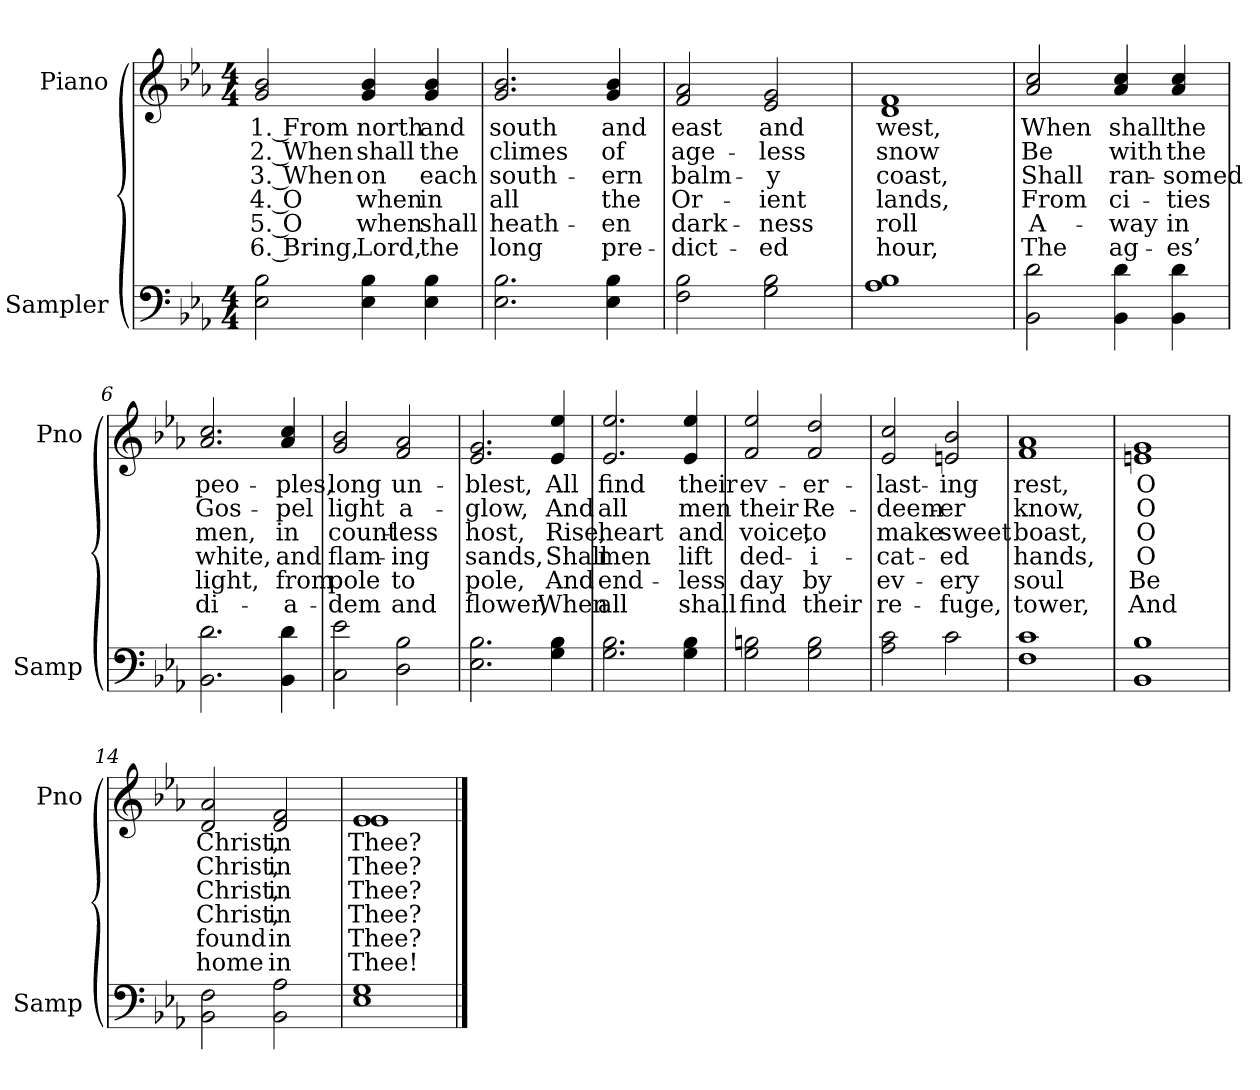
**kern	**kern	**text	**text	**text	**text	**text	**text
*part2	*part1	*part1	*part1	*part1	*part1	*part1	*part1
*staff2	*staff1	*staff1	*staff1	*staff1	*staff1	*staff1	*staff1
*I"Sampler	*I"Piano	*	*	*	*	*	*
*I'Samp	*I'Pno	*	*	*	*	*	*
*clefF4	*clefG2	*	*	*	*	*	*
*k[b-e-a-]	*k[b-e-a-]	*	*	*	*	*	*
*E-:	*E-:	*	*	*	*	*	*
*M4/4	*M4/4	*	*	*	*	*	*
=1	=1	=1	=1	=1	=1	=1	=1
2E-\ 2B-\	2g/ 2b-/	1. From	2. When	3. When	4. O	5. O	6. Bring,
4E-\ 4B-\	4g/ 4b-/	north	shall	on	when	when	Lord,
4E-\ 4B-\	4g/ 4b-/	and	the	each	in	shall	the
=2	=2	=2	=2	=2	=2	=2	=2
2.E-\ 2.B-\	2.g/ 2.b-/	south	climes	south-	all	heath-	long
4E-\ 4B-\	4g/ 4b-/	and	of	-ern	the	-en	pre-
=3	=3	=3	=3	=3	=3	=3	=3
2F\ 2B-\	2f/ 2a-/	east	age-	balm-	Or-	dark-	-dict-
2G\ 2B-\	2e-/ 2g/	and	-less	-y	-ient	-ness	-ed
=4	=4	=4	=4	=4	=4	=4	=4
1A-\ 1B-\	1d/ 1f/	west,	snow	coast,	lands,	roll	hour,
=5	=5	=5	=5	=5	=5	=5	=5
2BB-\ 2d\	2a-/ 2cc/	When	Be	Shall	From	A-	The
4BB-\ 4d\	4a-/ 4cc/	shall	with	ran-	ci-	-way	ag-
4BB-\ 4d\	4a-/ 4cc/	the	the	-somed	-ties	in	-es’
=6	=6	=6	=6	=6	=6	=6	=6
2.BB-\ 2.d\	2.a-/ 2.cc/	peo-	Gos-	men,	white,	light,	di-
4BB-\ 4d\	4a-/ 4cc/	-ples,	-pel	in	and	from	-a-
=7	=7	=7	=7	=7	=7	=7	=7
2C\ 2e-\	2g/ 2b-/	long	light	count-	flam-	pole	-dem
2D\ 2B-\	2f/ 2a-/	un-	a-	-less	-ing	to	and
=8	=8	=8	=8	=8	=8	=8	=8
2.E-\ 2.B-\	2.e-/ 2.g/	-blest,	-glow,	host,	sands,	pole,	flower,
4G\ 4B-\	4e-/ 4ee-/	All	And	Rise,	Shall	And	When
=9	=9	=9	=9	=9	=9	=9	=9
2.G\ 2.B-\	2.e-/ 2.ee-/	find	all	heart	men	end-	all
4G\ 4B-\	4e-/ 4ee-/	their	men	and	lift	-less	shall
=10	=10	=10	=10	=10	=10	=10	=10
2G\ 2Bn\	2f/ 2ee-/	ev-	their	voice,	ded-	day	find
2G\ 2B\	2f/ 2dd/	-er-	Re-	to	-i-	by	their
=11	=11	=11	=11	=11	=11	=11	=11
2A-\ 2c\	2e-/ 2cc/	-last-	-deem-	make	-cat-	ev-	re-
2c\	2en/ 2b-/	-ing	-er	sweet	-ed	-ery	-fuge,
=12	=12	=12	=12	=12	=12	=12	=12
1F\ 1c\	1f/ 1a-/	rest,	know,	boast,	hands,	soul	tower,
=13	=13	=13	=13	=13	=13	=13	=13
1BB-/ 1B-/	1en/ 1g/	O	O	O	O	Be	And
=14	=14	=14	=14	=14	=14	=14	=14
2BB-\ 2F\	2d/ 2a-/	Christ,	Christ,	Christ,	Christ,	found	home
2BB-\ 2A-\	2d/ 2f/	in	in	in	in	in	in
=15	=15	=15	=15	=15	=15	=15	=15
*	*^	*	*	*	*	*	*
1E-\ 1G\	1e-/	1e-	Thee?	Thee?	Thee?	Thee?	Thee?	Thee!
*	*v	*v	*	*	*	*	*	*
==	==	==	==	==	==	==	==
*-	*-	*-	*-	*-	*-	*-	*-
